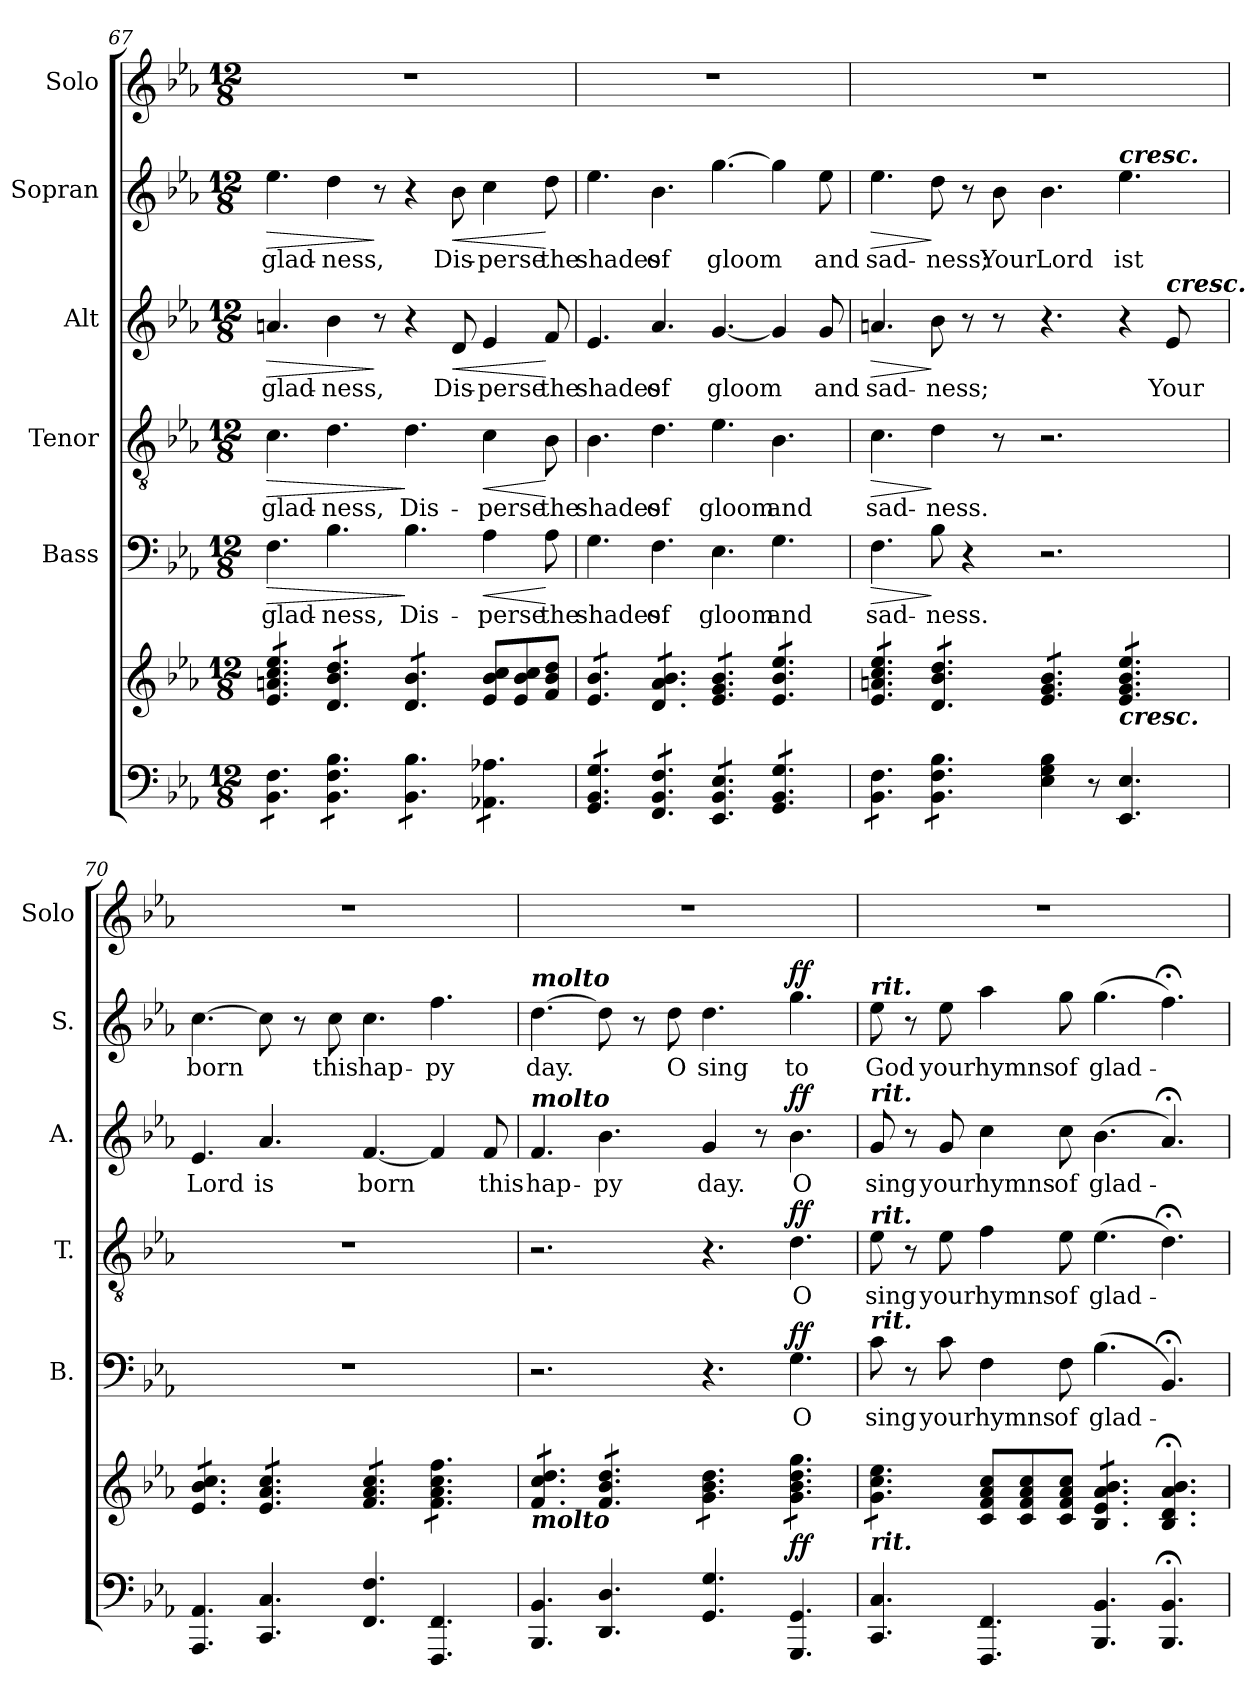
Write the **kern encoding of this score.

**kern	**kern	**dynam	**kern	**text	**dynam	**kern	**text	**dynam	**kern	**text	**dynam	**kern	**text	**dynam	**kern
*part6	*part6	*part6	*part5	*part5	*part5	*part4	*part4	*part4	*part3	*part3	*part3	*part2	*part2	*part2	*part1
*staff7	*staff6	*staff6/7	*staff5	*staff5	*staff5	*staff4	*staff4	*staff4	*staff3	*staff3	*staff3	*staff2	*staff2	*staff2	*staff1
*	*	*	*I"Bass	*	*	*I"Tenor	*	*	*I"Alt	*	*	*I"Sopran	*	*	*I"Solo
*	*	*	*I'B.	*	*	*I'T.	*	*	*I'A.	*	*	*I'S.	*	*	*I'Solo
*clefF4	*clefG2	*	*clefF4	*	*	*clefGv2	*	*	*clefG2	*	*	*clefG2	*	*	*clefG2
*k[b-e-a-]	*k[b-e-a-]	*	*k[b-e-a-]	*	*	*k[b-e-a-]	*	*	*k[b-e-a-]	*	*	*k[b-e-a-]	*	*	*k[b-e-a-]
*E-:	*E-:	*	*E-:	*	*	*E-:	*	*	*E-:	*	*	*E-:	*	*	*E-:
*M12/8	*M12/8	*	*M12/8	*	*	*M12/8	*	*	*M12/8	*	*	*M12/8	*	*	*M12/8
=67	=67	=67	=67	=67	=67	=67	=67	=67	=67	=67	=67	=67	=67	=67	=67
!	!	!	!	!LO:LY:b	!LO:HP:b	!	!LO:LY:b	!LO:HP:b	!	!LO:LY:b	!LO:HP:b	!	!LO:LY:b	!LO:HP:b	!
*tremolo	*	*	*	*	*	*	*	*	*	*	*	*	*	*	*
*	*tremolo	*	*	*	*	*	*	*	*	*	*	*	*	*	*
8BB-\ 8F\L	8e-/ 8an/ 8cc/ 8ee-/L	.	4.F\	glad-	>	4.c\	glad-	>	4.an/	glad-	>	4.ee-\	glad-	>	1.r
8BB-\ 8F\	8e-/ 8an/ 8cc/ 8ee-/	.	.	.	.	.	.	.	.	.	.	.	.	.	.
8BB-\ 8F\J	8e-/ 8an/ 8cc/ 8ee-/J	.	.	.	.	.	.	.	.	.	.	.	.	.	.
!	!	!	!	!LO:LY:b	!	!	!LO:LY:b	!	!	!LO:LY:b	!	!	!LO:LY:b	!	!
8BB-\ 8F\ 8B-\L	8d/ 8b-/ 8dd/L	.	4.B-\	-ness,	.	4.d\	-ness,	.	4b-\	-ness,	.	4dd\	-ness,	.	.
8BB-\ 8F\ 8B-\	8d/ 8b-/ 8dd/	.	.	.	.	.	.	.	.	.	.	.	.	.	.
8BB-\ 8F\ 8B-\J	8d/ 8b-/ 8dd/J	.	.	.	.	.	.	.	8r	.	]	8r	.	]	.
!	!	!	!	!LO:LY:b	!	!	!LO:LY:b	!	!	!	!	!	!	!	!
8BB-\ 8B-\L	8d/ 8b-/L	.	4.B-\	Dis-	]	4.d\	Dis-	]	4r	.	.	4r	.	.	.
8BB-\ 8B-\	8d/ 8b-/	.	.	.	.	.	.	.	.	.	.	.	.	.	.
!	!	!	!	!	!	!	!	!	!	!LO:LY:b	!LO:HP:b	!	!LO:LY:b	!LO:HP:b	!
8BB-\ 8B-\J	8d/ 8b-/J	.	.	.	.	.	.	.	8d/	Dis-	<	8b-\	Dis-	<	.
*	*Xtremolo	*	*	*	*	*	*	*	*	*	*	*	*	*	*
!	!	!	!	!LO:LY:b	!LO:HP:b	!	!LO:LY:b	!LO:HP:b	!	!LO:LY:b	!	!	!LO:LY:b	!	!
8AA-X\ 8A-X\L	8e-/ 8b-/ 8cc/L	.	4A-\	-perse	<	4c\	-perse	<	4e-/	-perse	.	4cc\	-perse	.	.
8AA-X\ 8A-X\	8e-/ 8b-/ 8cc/	.	.	.	.	.	.	.	.	.	.	.	.	.	.
!	!	!	!	!LO:LY:b	!	!	!LO:LY:b	!	!	!LO:LY:b	!	!	!LO:LY:b	!	!
8AA-X\ 8A-X\J	8f/ 8b-/ 8dd/J	.	8A-\	the	[	8B-\	the	[	8f/	the	[	8dd\	the	[	.
=68	=68	=68	=68	=68	=68	=68	=68	=68	=68	=68	=68	=68	=68	=68	=68
!	!	!	!	!LO:LY:b	!	!	!LO:LY:b	!	!	!LO:LY:b	!	!	!LO:LY:b	!	!
*	*tremolo	*	*	*	*	*	*	*	*	*	*	*	*	*	*
8GG/ 8BB-/ 8G/L	8e-/ 8b-/L	.	4.G\	shades	.	4.B-\	shades	.	4.e-/	shades	.	4.ee-\	shades	.	1.r
8GG/ 8BB-/ 8G/	8e-/ 8b-/	.	.	.	.	.	.	.	.	.	.	.	.	.	.
8GG/ 8BB-/ 8G/J	8e-/ 8b-/J	.	.	.	.	.	.	.	.	.	.	.	.	.	.
!	!	!	!	!LO:LY:b	!	!	!LO:LY:b	!	!	!LO:LY:b	!	!	!LO:LY:b	!	!
8FF/ 8BB-/ 8F/L	8d/ 8a-/ 8b-/L	.	4.F\	of	.	4.d\	of	.	4.a-/	of	.	4.b-\	of	.	.
8FF/ 8BB-/ 8F/	8d/ 8a-/ 8b-/	.	.	.	.	.	.	.	.	.	.	.	.	.	.
8FF/ 8BB-/ 8F/J	8d/ 8a-/ 8b-/J	.	.	.	.	.	.	.	.	.	.	.	.	.	.
!	!	!	!	!LO:LY:b	!	!	!LO:LY:b	!	!	!LO:LY:b	!	!	!LO:LY:b	!	!
8EE-/ 8BB-/ 8E-/L	8e-/ 8g/ 8b-/L	.	4.E-\	gloom	.	4.e-\	gloom	.	[4.g/	gloom	.	[4.gg\	gloom	.	.
8EE-/ 8BB-/ 8E-/	8e-/ 8g/ 8b-/	.	.	.	.	.	.	.	.	.	.	.	.	.	.
8EE-/ 8BB-/ 8E-/J	8e-/ 8g/ 8b-/J	.	.	.	.	.	.	.	.	.	.	.	.	.	.
!	!	!	!	!LO:LY:b	!	!	!LO:LY:b	!	!	!	!	!	!	!	!
8GG/ 8BB-/ 8G/L	8e-/ 8b-/ 8ee-/L	.	4.G\	and	.	4.B-\	and	.	4g/]	.	.	4gg\]	.	.	.
8GG/ 8BB-/ 8G/	8e-/ 8b-/ 8ee-/	.	.	.	.	.	.	.	.	.	.	.	.	.	.
!	!	!	!	!	!	!	!	!	!	!LO:LY:b	!	!	!LO:LY:b	!	!
8GG/ 8BB-/ 8G/J	8e-/ 8b-/ 8ee-/J	.	.	.	.	.	.	.	8g/	and	.	8ee-\	and	.	.
!!LO:LB:g=z
=69	=69	=69	=69	=69	=69	=69	=69	=69	=69	=69	=69	=69	=69	=69	=69
!	!	!	!	!LO:LY:b	!LO:HP:b	!	!LO:LY:b	!LO:HP:b	!	!LO:LY:b	!LO:HP:b	!	!LO:LY:b	!LO:HP:b	!
8BB-\ 8F\L	8e-/ 8an/ 8cc/ 8ee-/L	.	4.F\	sad-	>	4.c\	sad-	>	4.an/	sad-	>	4.ee-\	sad-	>	1.r
8BB-\ 8F\	8e-/ 8an/ 8cc/ 8ee-/	.	.	.	.	.	.	.	.	.	.	.	.	.	.
8BB-\ 8F\J	8e-/ 8an/ 8cc/ 8ee-/J	.	.	.	.	.	.	.	.	.	.	.	.	.	.
!	!	!	!	!LO:LY:b	!	!	!LO:LY:b	!	!	!LO:LY:b	!	!	!LO:LY:b	!	!
8BB-\ 8F\ 8B-\L	8d/ 8b-/ 8dd/L	.	8B-\	-ness.	]	4d\	-ness.	]	8b-\	-ness;	]	8dd\	-ness;	]	.
8BB-\ 8F\ 8B-\	8d/ 8b-/ 8dd/	.	4r	.	.	.	.	.	8r	.	.	8r	.	.	.
!	!	!	!	!	!	!	!	!	!	!	!	!	!LO:LY:b	!	!
8BB-\ 8F\ 8B-\J	8d/ 8b-/ 8dd/J	.	.	.	.	8r	.	.	8r	.	.	8b-\	Your	.	.
*Xtremolo	*	*	*	*	*	*	*	*	*	*	*	*	*	*	*
!	!	!	!	!	!	!	!	!	!	!	!	!	!LO:LY:b	!	!
4E-\ 4G\ 4B-\	8e-/ 8g/ 8b-/L	.	2.r	.	.	2.r	.	.	4.r	.	.	4.b-\	Lord	.	.
.	8e-/ 8g/ 8b-/	.	.	.	.	.	.	.	.	.	.	.	.	.	.
8r	8e-/ 8g/ 8b-/J	.	.	.	.	.	.	.	.	.	.	.	.	.	.
!	!	!	!	!	!	!	!	!	!	!	!	!LO:TX:a:Bi:t=cresc.	!	!	!
!	!LO:TX:b:Bi:t=cresc.	!	!	!	!	!	!	!	!	!	!	!	!	!	!
!	!	!	!	!	!	!	!	!	!	!	!	!	!LO:LY:b	!	!
4.EE-/ 4.E-/	8e-/ 8g/ 8b-/ 8ee-/L	.	.	.	.	.	.	.	4r	.	.	4.ee-\	ist	.	.
.	8e-/ 8g/ 8b-/ 8ee-/	.	.	.	.	.	.	.	.	.	.	.	.	.	.
!	!	!	!	!	!	!	!	!	!LO:TX:a:Bi:t=cresc.	!	!	!	!	!	!
!	!	!	!	!	!	!	!	!	!	!LO:LY:b	!	!	!	!	!
.	8e-/ 8g/ 8b-/ 8ee-/J	.	.	.	.	.	.	.	8e-/	Your	.	.	.	.	.
=70	=70	=70	=70	=70	=70	=70	=70	=70	=70	=70	=70	=70	=70	=70	=70
!	!	!	!	!	!	!	!	!	!	!LO:LY:b	!	!	!LO:LY:b	!	!
4.AAA-/ 4.AA-/	8e-/ 8b-/ 8cc/L	.	1.r	.	.	1.r	.	.	4.e-/	Lord	.	[4.cc\	born	.	1.r
.	8e-/ 8b-/ 8cc/	.	.	.	.	.	.	.	.	.	.	.	.	.	.
.	8e-/ 8b-/ 8cc/J	.	.	.	.	.	.	.	.	.	.	.	.	.	.
!	!	!	!	!	!	!	!	!	!	!LO:LY:b	!	!	!	!	!
4.CC/ 4.C/	8e-/ 8a-/ 8cc/L	.	.	.	.	.	.	.	4.a-/	is	.	8cc\]	.	.	.
.	8e-/ 8a-/ 8cc/	.	.	.	.	.	.	.	.	.	.	8r	.	.	.
!	!	!	!	!	!	!	!	!	!	!	!	!	!LO:LY:b	!	!
.	8e-/ 8a-/ 8cc/J	.	.	.	.	.	.	.	.	.	.	8cc\	this	.	.
!	!	!	!	!	!	!	!	!	!	!LO:LY:b	!	!	!LO:LY:b	!	!
4.FF/ 4.F/	8f/ 8a-/ 8cc/L	.	.	.	.	.	.	.	[4.f/	born	.	4.cc\	hap-	.	.
.	8f/ 8a-/ 8cc/	.	.	.	.	.	.	.	.	.	.	.	.	.	.
.	8f/ 8a-/ 8cc/J	.	.	.	.	.	.	.	.	.	.	.	.	.	.
!	!	!	!	!	!	!	!	!	!	!	!	!	!LO:LY:b	!	!
4.FFF/ 4.FF/	8f\ 8a-\ 8cc\ 8ff\L	.	.	.	.	.	.	.	4f/]	.	.	4.ff\	-py	.	.
.	8f\ 8a-\ 8cc\ 8ff\	.	.	.	.	.	.	.	.	.	.	.	.	.	.
!	!	!	!	!	!	!	!	!	!	!LO:LY:b	!	!	!	!	!
.	8f\ 8a-\ 8cc\ 8ff\J	.	.	.	.	.	.	.	8f/	this	.	.	.	.	.
=71	=71	=71	=71	=71	=71	=71	=71	=71	=71	=71	=71	=71	=71	=71	=71
!	!	!	!	!	!	!	!	!	!	!	!	!LO:TX:a:Bi:t=molto	!	!	!
!	!	!	!	!	!	!	!	!	!LO:TX:a:Bi:t=molto	!	!	!	!	!	!
!	!LO:TX:b:Bi:t=molto	!	!	!	!	!	!	!	!	!	!	!	!	!	!
!	!	!	!	!	!	!	!	!	!	!LO:LY:b	!	!	!LO:LY:b	!	!
4.BBB-/ 4.BB-/	8f/ 8cc/ 8dd/L	.	2.r	.	.	2.r	.	.	4.f/	hap-	.	[4.dd\	day.	.	1.r
.	8f/ 8cc/ 8dd/	.	.	.	.	.	.	.	.	.	.	.	.	.	.
.	8f/ 8cc/ 8dd/J	.	.	.	.	.	.	.	.	.	.	.	.	.	.
!	!	!	!	!	!	!	!	!	!	!LO:LY:b	!	!	!	!	!
4.DD/ 4.D/	8f/ 8b-/ 8dd/L	.	.	.	.	.	.	.	4.b-\	-py	.	8dd\]	.	.	.
.	8f/ 8b-/ 8dd/	.	.	.	.	.	.	.	.	.	.	8r	.	.	.
!	!	!	!	!	!	!	!	!	!	!	!	!	!LO:LY:b	!	!
.	8f/ 8b-/ 8dd/J	.	.	.	.	.	.	.	.	.	.	8dd\	O	.	.
!	!	!	!	!	!	!	!	!	!	!LO:LY:b	!	!	!LO:LY:b	!	!
4.GG/ 4.G/	8g\ 8b-\ 8dd\L	.	4.r	.	.	4.r	.	.	4g/	day.	.	4.dd\	sing	.	.
.	8g\ 8b-\ 8dd\	.	.	.	.	.	.	.	.	.	.	.	.	.	.
.	8g\ 8b-\ 8dd\J	.	.	.	.	.	.	.	8r	.	.	.	.	.	.
!	!	!LO:DY:b	!	!LO:LY:b	!LO:DY:a	!	!LO:LY:b	!LO:DY:a	!	!LO:LY:b	!LO:DY:a	!	!LO:LY:b	!LO:DY:a	!
4.GGG/ 4.GG/	8g\ 8b-\ 8dd\ 8gg\L	ff	4.G\	O	ff	4.d\	O	ff	4.b-\	O	ff	4.gg\	to	ff	.
.	8g\ 8b-\ 8dd\ 8gg\	.	.	.	.	.	.	.	.	.	.	.	.	.	.
.	8g\ 8b-\ 8dd\ 8gg\J	.	.	.	.	.	.	.	.	.	.	.	.	.	.
=72	=72	=72	=72	=72	=72	=72	=72	=72	=72	=72	=72	=72	=72	=72	=72
!	!	!	!	!	!	!	!	!	!	!	!	!LO:TX:a:Bi:t=rit.	!	!	!
!	!	!	!	!	!	!	!	!	!LO:TX:a:Bi:t=rit.	!	!	!	!	!	!
!	!	!	!	!	!	!LO:TX:a:Bi:t=rit.	!	!	!	!	!	!	!	!	!
!	!	!	!LO:TX:a:Bi:t=rit.	!	!	!	!	!	!	!	!	!	!	!	!
!	!LO:TX:b:Bi:t=rit.	!	!	!	!	!	!	!	!	!	!	!	!	!	!
!	!	!	!	!LO:LY:b	!	!	!LO:LY:b	!	!	!LO:LY:b	!	!	!LO:LY:b	!	!
4.CC/ 4.C/	8g\ 8cc\ 8ee-\L	.	8c\	sing	.	8e-\	sing	.	8g/	sing	.	8ee-\	God	.	1.r
.	8g\ 8cc\ 8ee-\	.	8r	.	.	8r	.	.	8r	.	.	8r	.	.	.
!	!	!	!	!LO:LY:b	!	!	!LO:LY:b	!	!	!LO:LY:b	!	!	!LO:LY:b	!	!
.	8g\ 8cc\ 8ee-\J	.	8c\	your	.	8e-\	your	.	8g/	your	.	8ee-\	your	.	.
*	*Xtremolo	*	*	*	*	*	*	*	*	*	*	*	*	*	*
!	!	!	!	!LO:LY:b	!	!	!LO:LY:b	!	!	!LO:LY:b	!	!	!LO:LY:b	!	!
4.FFF/ 4.FF/	8c/ 8f/ 8a-/ 8cc/L	.	4F\	hymns	.	4f\	hymns	.	4cc\	hymns	.	4aa-\	hymns	.	.
.	8c/ 8f/ 8a-/ 8cc/	.	.	.	.	.	.	.	.	.	.	.	.	.	.
!	!	!	!	!LO:LY:b	!	!	!LO:LY:b	!	!	!LO:LY:b	!	!	!LO:LY:b	!	!
.	8c/ 8f/ 8a-/ 8cc/J	.	8F\	of	.	8e-\	of	.	8cc\	of	.	8gg\	of	.	.
!	!	!	!	!LO:LY:b	!	!	!LO:LY:b	!	!	!LO:LY:b	!	!	!LO:LY:b	!	!
*	*tremolo	*	*	*	*	*	*	*	*	*	*	*	*	*	*
4.BBB-/ 4.BB-/	8B-/ 8e-/ 8a-/ 8b-/L	.	(>4.B-\	glad-	.	(>4.e-\	glad-	.	(>4.b-\	glad-	.	(>4.gg\	glad-	.	.
.	8B-/ 8e-/ 8a-/ 8b-/	.	.	.	.	.	.	.	.	.	.	.	.	.	.
.	8B-/ 8e-/ 8a-/ 8b-/J	.	.	.	.	.	.	.	.	.	.	.	.	.	.
*	*Xtremolo	*	*	*	*	*	*	*	*	*	*	*	*	*	*
4.BBB-/; 4.BB-/;	4.B-/;< 4.d/;< 4.a-/;< 4.b-/;<	.	4.BB-;</)	.	.	4.d;<\)	.	.	4.a-;</)	.	.	4.ff;<\)	.	.	.
=	=	=	=	=	=	=	=	=	=	=	=	=	=	=	=
*-	*-	*-	*-	*-	*-	*-	*-	*-	*-	*-	*-	*-	*-	*-	*-
